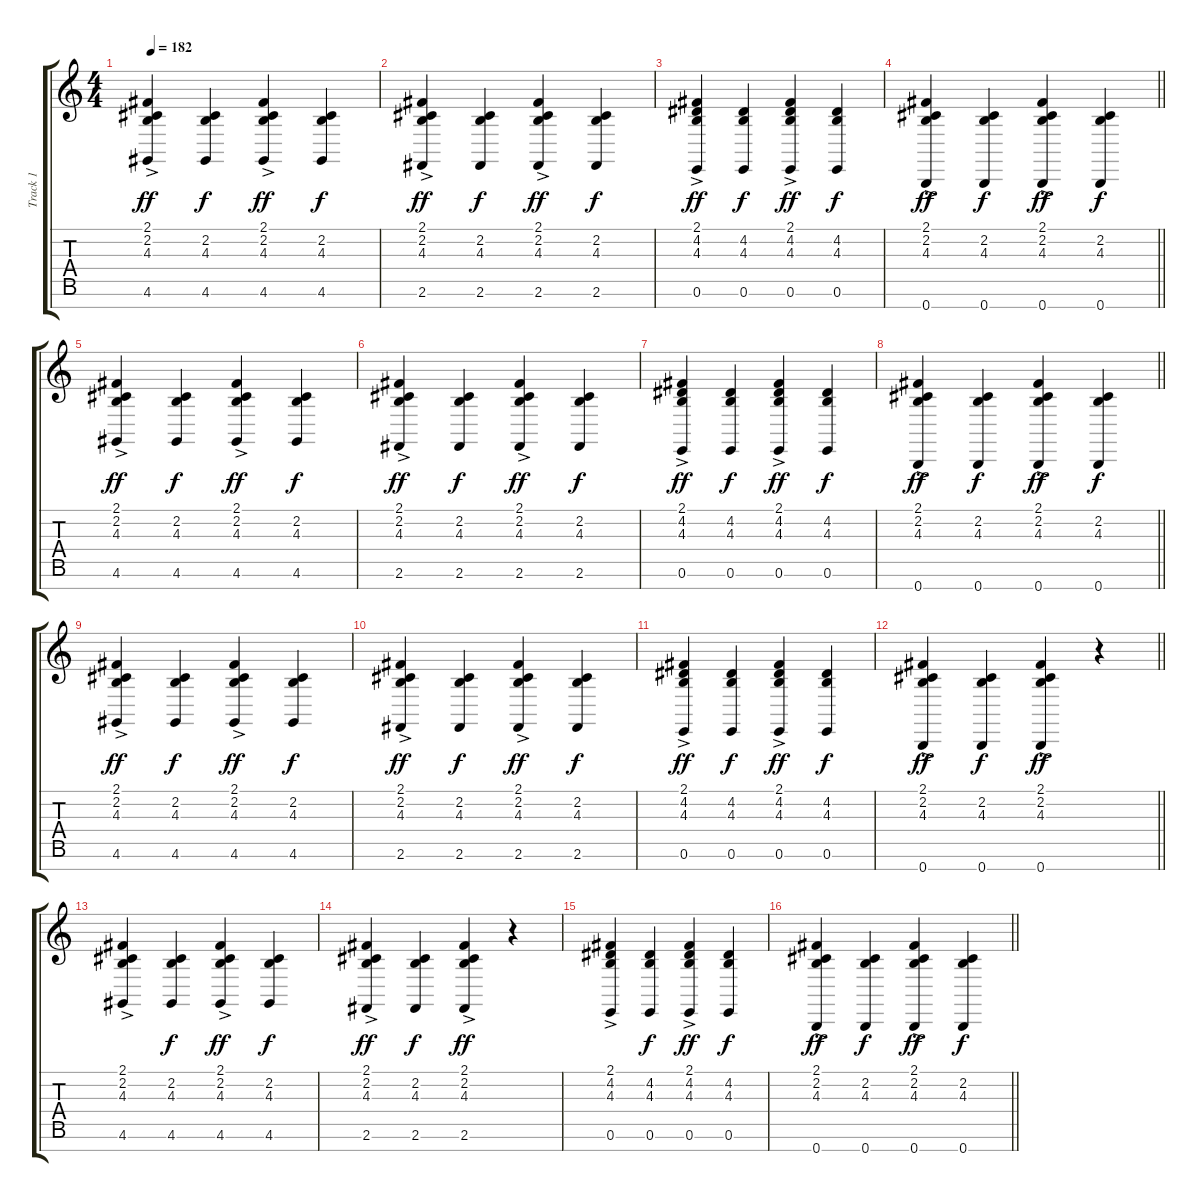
\track ("Track 1" "Track 1") {instrument electricgrandpiano}
\staff {score tabs}
\tuning (E4 B3 G3 D3 A2 E2 B1) {hide}
\ts (4 4)
\tempo 182
\clef g2
\ks c
(2.1{ac} 2.2{ac} 4.3{ac} 4.6).4{dy ff} (2.2 4.3 4.6).4{dy f} (2.1{ac} 2.2{ac} 4.3{ac} 4.6).4{dy ff} (2.2 4.3 4.6).4{dy f} |
(2.1{ac} 2.2{ac} 4.3{ac} 2.6).4{dy ff} (2.2 4.3 2.6).4{dy f} (2.1{ac} 2.2{ac} 4.3{ac} 2.6).4{dy ff} (2.2 4.3 2.6).4{dy f} |
(2.1{ac} 4.2{ac} 4.3{ac} 0.6).4{dy ff} (4.2 4.3 0.6).4{dy f} (2.1{ac} 4.2{ac} 4.3{ac} 0.6).4{dy ff} (4.2 4.3 0.6).4{dy f} |
\barLineRight lightlight
(2.1{ac} 2.2{ac} 4.3{ac} 0.7).4{dy ff} (2.2 4.3 0.7).4{dy f} (2.1{ac} 2.2{ac} 4.3{ac} 0.7).4{dy ff} (2.2 4.3 0.7).4{dy f} |
(2.1{ac} 2.2{ac} 4.3{ac} 4.6).4{dy ff} (2.2 4.3 4.6).4{dy f} (2.1{ac} 2.2{ac} 4.3{ac} 4.6).4{dy ff} (2.2 4.3 4.6).4{dy f} |
(2.1{ac} 2.2{ac} 4.3{ac} 2.6).4{dy ff} (2.2 4.3 2.6).4{dy f} (2.1{ac} 2.2{ac} 4.3{ac} 2.6).4{dy ff} (2.2 4.3 2.6).4{dy f} |
(2.1{ac} 4.2{ac} 4.3{ac} 0.6).4{dy ff} (4.2 4.3 0.6).4{dy f} (2.1{ac} 4.2{ac} 4.3{ac} 0.6).4{dy ff} (4.2 4.3 0.6).4{dy f} |
\barLineRight lightlight
(2.1{ac} 2.2{ac} 4.3{ac} 0.7).4{dy ff} (2.2 4.3 0.7).4{dy f} (2.1{ac} 2.2{ac} 4.3{ac} 0.7).4{dy ff} (2.2 4.3 0.7).4{dy f} |
(2.1{ac} 2.2{ac} 4.3{ac} 4.6).4{dy ff} (2.2 4.3 4.6).4{dy f} (2.1{ac} 2.2{ac} 4.3{ac} 4.6).4{dy ff} (2.2 4.3 4.6).4{dy f} |
(2.1{ac} 2.2{ac} 4.3{ac} 2.6).4{dy ff} (2.2 4.3 2.6).4{dy f} (2.1{ac} 2.2{ac} 4.3{ac} 2.6).4{dy ff} (2.2 4.3 2.6).4{dy f} |
(2.1{ac} 4.2{ac} 4.3{ac} 0.6).4{dy ff} (4.2 4.3 0.6).4{dy f} (2.1{ac} 4.2{ac} 4.3{ac} 0.6).4{dy ff} (4.2 4.3 0.6).4{dy f} |
\barLineRight lightlight
(2.1{ac} 2.2{ac} 4.3{ac} 0.7).4{dy ff} (2.2 4.3 0.7).4{dy f} (2.1{ac} 2.2{ac} 4.3{ac} 0.7).4{dy ff} r.4 |
(2.1{ac} 2.2{ac} 4.3{ac} 4.6).4 (2.2 4.3 4.6).4{dy f} (2.1{ac} 2.2{ac} 4.3{ac} 4.6).4{dy ff} (2.2 4.3 4.6).4{dy f} |
(2.1{ac} 2.2{ac} 4.3{ac} 2.6).4{dy ff} (2.2 4.3 2.6).4{dy f} (2.1{ac} 2.2{ac} 4.3{ac} 2.6).4{dy ff} r.4 |
(2.1{ac} 4.2{ac} 4.3{ac} 0.6).4 (4.2 4.3 0.6).4{dy f} (2.1{ac} 4.2{ac} 4.3{ac} 0.6).4{dy ff} (4.2 4.3 0.6).4{dy f} |
\barLineRight lightlight
(2.1{ac} 2.2{ac} 4.3{ac} 0.7).4{dy ff} (2.2 4.3 0.7).4{dy f} (2.1{ac} 2.2{ac} 4.3{ac} 0.7).4{dy ff} (2.2 4.3 0.7).4{dy f}
